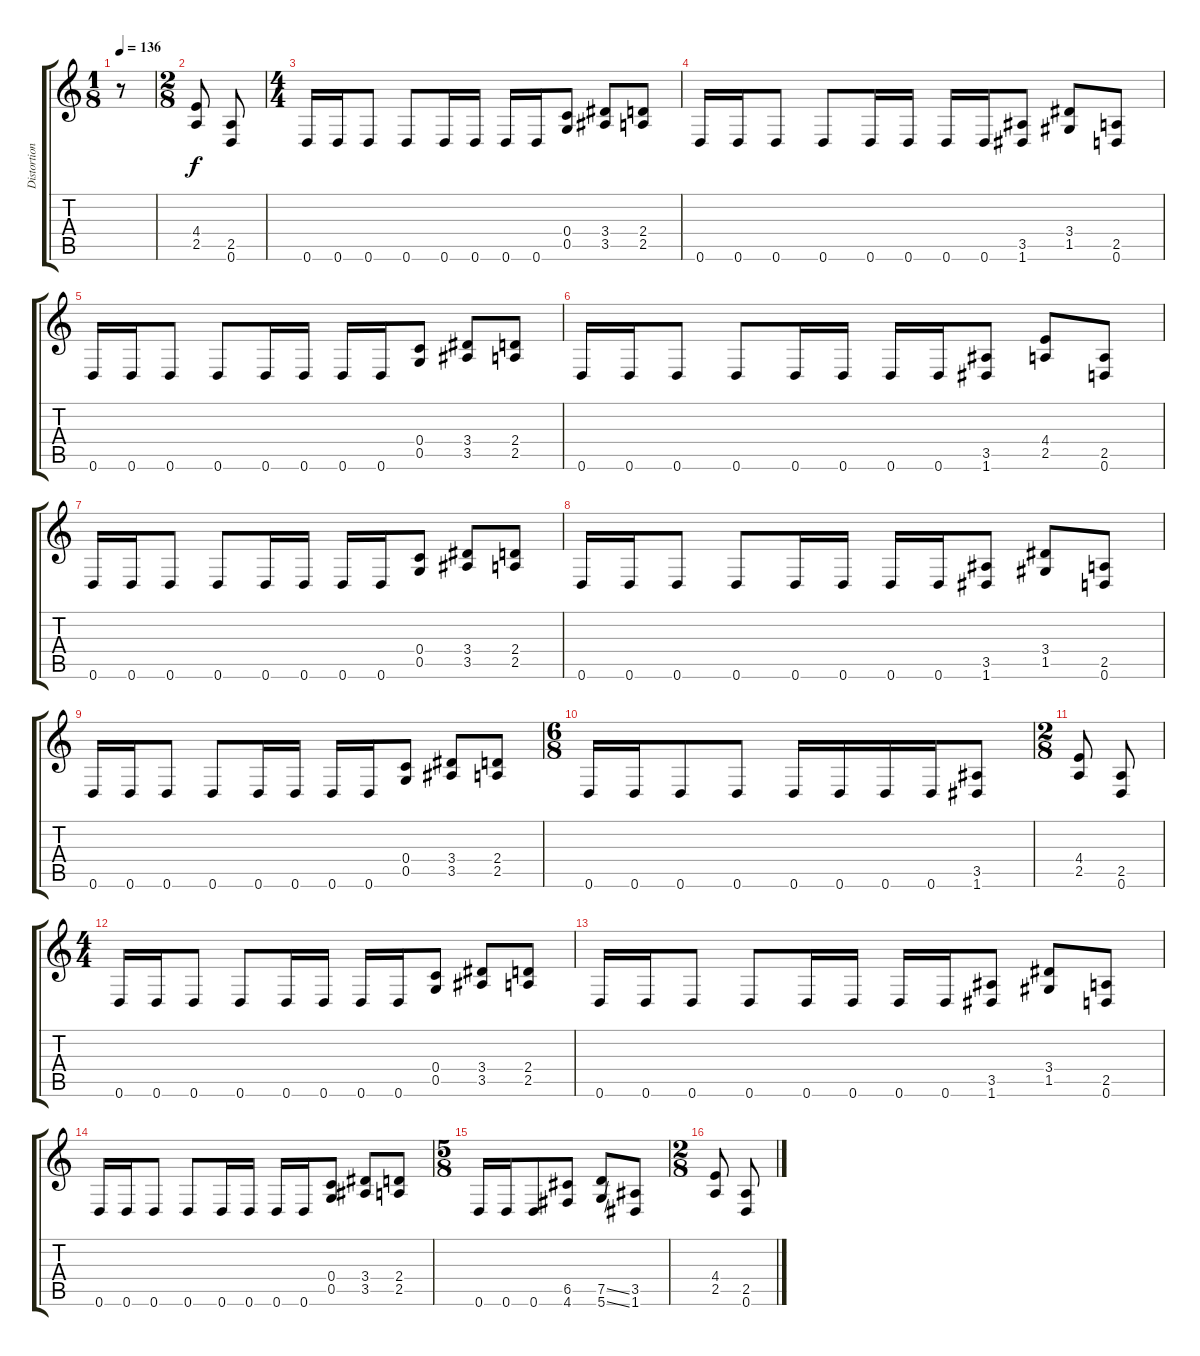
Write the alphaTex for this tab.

\track ("Distortion Guitar " "Distortion") {instrument distortionguitar}
\staff {score tabs}
\tuning (D4 A3 F3 C3 G2 D2) {hide}
\ts (1 8)
\tempo 136
\tempo 90
\tempo 136
\clef g2
\ks c
r.8{dy f instrument distortionguitar} |
\ts (2 8)
(4.4 2.5).8{txt ""} (2.5 0.6).8 |
\ts (4 4)
0.6.16 0.6.16 0.6.8 0.6.8 0.6.16 0.6.16 0.6.16 0.6.16 (0.4 0.5).8{txt ""} (3.4 3.5).8 (2.4 2.5).8 |
0.6.16 0.6.16 0.6.8 0.6.8 0.6.16 0.6.16{txt ""} 0.6.16 0.6.16 (3.5 1.6).8 (3.4 1.5).8 (2.5 0.6).8 |
0.6.16 0.6.16 0.6.8 0.6.8 0.6.16 0.6.16 0.6.16 0.6.16 (0.4 0.5).8 (3.4 3.5).8 (2.4 2.5).8 |
0.6.16 0.6.16 0.6.8 0.6.8 0.6.16 0.6.16 0.6.16 0.6.16 (3.5 1.6).8 (4.4 2.5).8 (2.5 0.6).8 |
0.6.16 0.6.16 0.6.8 0.6.8 0.6.16 0.6.16 0.6.16 0.6.16 (0.4 0.5).8 (3.4 3.5).8 (2.4 2.5).8 |
0.6.16 0.6.16 0.6.8 0.6.8 0.6.16 0.6.16 0.6.16 0.6.16 (3.5 1.6).8 (3.4 1.5).8 (2.5 0.6).8 |
0.6.16 0.6.16 0.6.8 0.6.8 0.6.16 0.6.16 0.6.16 0.6.16 (0.4 0.5).8 (3.4 3.5).8 (2.4 2.5).8 |
\ts (6 8)
0.6.16 0.6.16 0.6.8 0.6.8 0.6.16 0.6.16 0.6.16 0.6.16 (3.5 1.6).8 |
\ts (2 8)
(4.4 2.5).8 (2.5 0.6).8 |
\ts (4 4)
0.6.16 0.6.16 0.6.8 0.6.8 0.6.16 0.6.16 0.6.16 0.6.16 (0.4 0.5).8 (3.4 3.5).8 (2.4 2.5).8 |
0.6.16 0.6.16 0.6.8 0.6.8 0.6.16 0.6.16 0.6.16 0.6.16 (3.5 1.6).8 (3.4 1.5).8 (2.5 0.6).8 |
0.6.16 0.6.16 0.6.8 0.6.8 0.6.16 0.6.16 0.6.16 0.6.16 (0.4 0.5).8 (3.4 3.5).8 (2.4 2.5).8 |
\ts (5 8)
0.6.16 0.6.16 0.6.8 (6.5 4.6).8 (7.5{ss} 5.6{ss}).8 (3.5 1.6).8 |
\ts (2 8)
(4.4 2.5).8 (2.5 0.6).8
